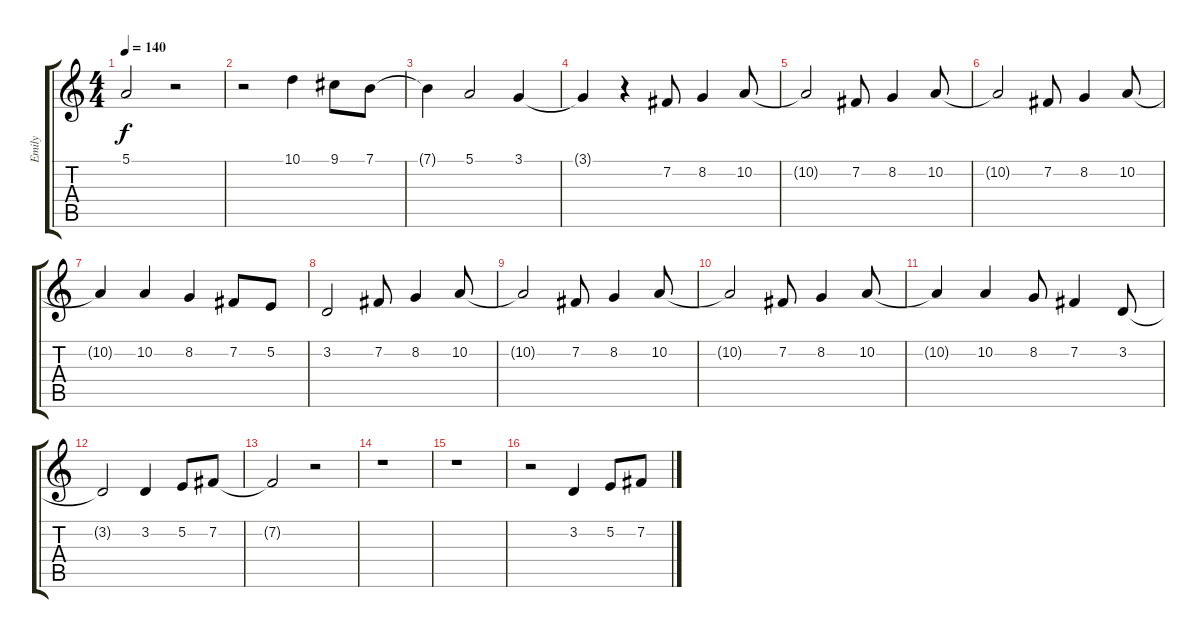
\track ("Emily" "Emily") {instrument flute}
\staff {score tabs}
\tuning (E4 B3 G3 D3 A2 E2) {hide}
\ts (4 4)
\tempo 140
\clef g2
\ks c
5.1{t}.2{dy f} r.2 |
r.2 10.1.4 9.1.8 7.1.8 |
7.1{t}.4 5.1.2 3.1.4 |
3.1{t}.4 r.4 7.2.8 8.2.4 10.2.8 |
10.2{t}.2 7.2.8 8.2.4 10.2.8 |
10.2{t}.2 7.2.8 8.2.4 10.2.8 |
10.2{t}.4 10.2.4 8.2.4 7.2.8 5.2.8 |
3.2.2 7.2.8 8.2.4 10.2.8 |
10.2{t}.2 7.2.8 8.2.4 10.2.8 |
10.2{t}.2 7.2.8 8.2.4 10.2.8 |
10.2{t}.4 10.2.4 8.2.8 7.2.4 3.2.8 |
3.2{t}.2 3.2.4 5.2.8 7.2.8 |
7.2{t}.2 r.2 |
r.1 |
r.1 |
r.2 3.2.4 5.2.8 7.2.8
